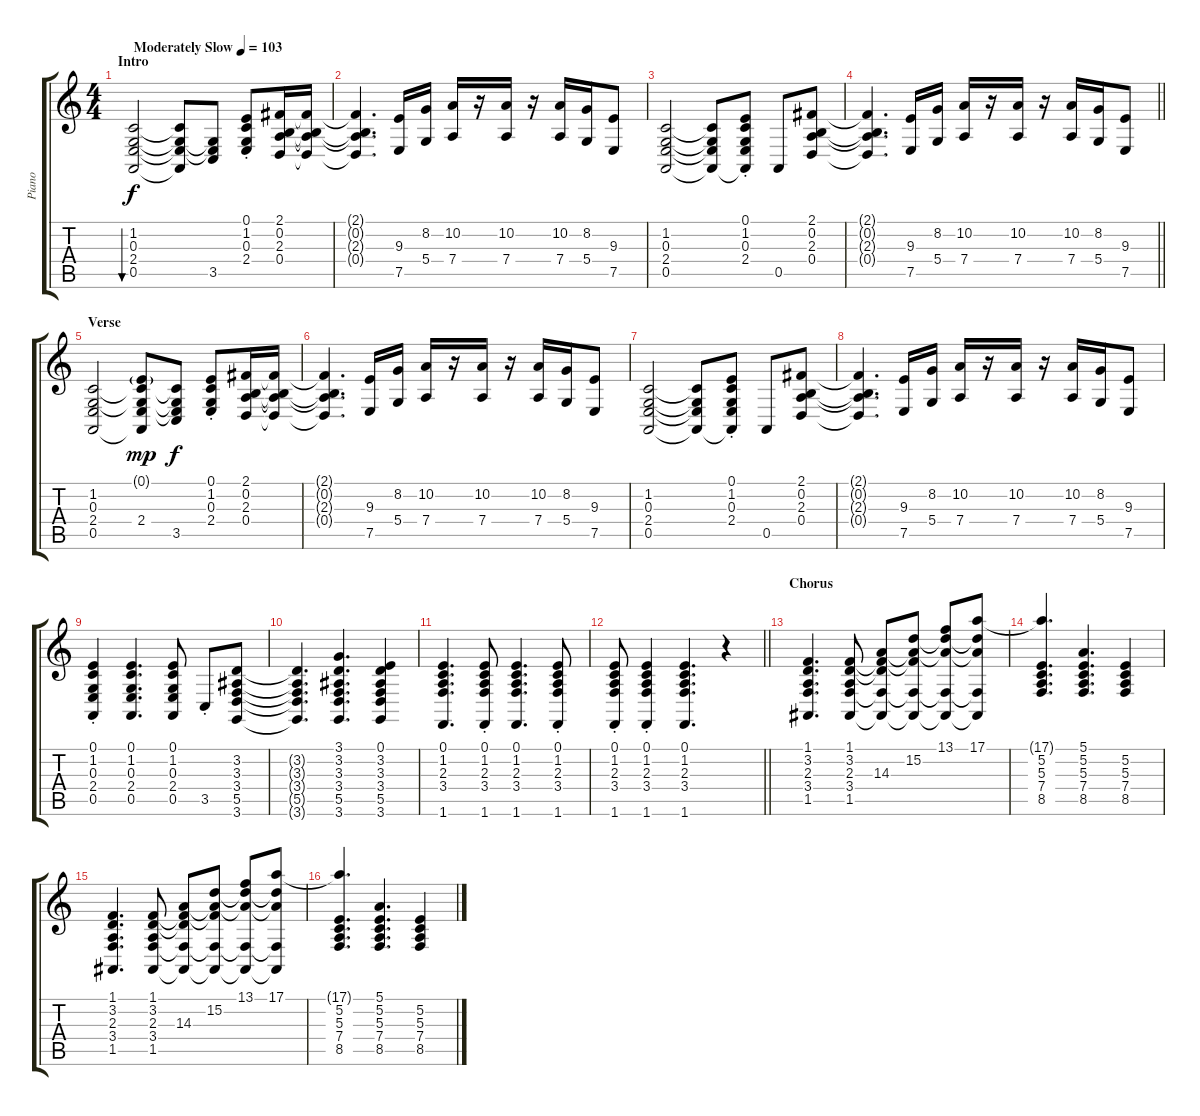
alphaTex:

\track ("Piano" "Piano") {instrument acousticgrandpiano}
\staff {score tabs}
\tuning (E4 B3 G3 D3 A2 E2) {hide}
\ts (4 4)
\section ("" "Intro")
\tempo (103 "Moderately Slow")
\clef g2
\ks c
(1.2 0.3 2.4 0.5).2{bu 240 dy f instrument acousticgrandpiano} (1.2{t} 0.3{t} 2.4{t} 0.5{t}).8 (0.3{t} 2.4{t} 3.5).8 (0.1{st} 1.2{st} 0.3{st} 2.4{st}).8 (2.1 0.2 2.3 0.4).16 (2.1{t} 0.2{t} 2.3{t} 0.4{t}).16 |
(2.1{t} 0.2{t} 2.3{t} 0.4{t}).4{d} (9.3 7.5).16 (8.2 5.4).16 (10.2 7.4).16 r.16 (10.2 7.4).16 r.16 (10.2 7.4).16 (8.2 5.4).16 (9.3 7.5).8 |
(1.2 0.3 2.4 0.5).2 (1.2{t} 0.3{t} 2.4{t} 0.5{t}).8 (0.1{st} 1.2{st} 0.3{st} 2.4{st} 0.5{t}).8 0.5.8 (2.1 0.2 2.3 0.4).8 |
\barLineRight lightlight
(2.1{t} 0.2{t} 2.3{t} 0.4{t}).4{d} (9.3 7.5).16 (8.2 5.4).16 (10.2 7.4).16 r.16 (10.2 7.4).16 r.16 (10.2 7.4).16 (8.2 5.4).16 (9.3 7.5).8 |
\section ("" "Verse")
(1.2 0.3 2.4 0.5).2 (0.1{g} 1.2{t} 0.3{t} 2.4 0.5{t}).8{dy mp} (1.2{t} 0.3{t} 2.4{t} 3.5).8{dy f} (0.1{st} 1.2{st} 0.3{st} 2.4{st}).8 (2.1 0.2 2.3 0.4).16 (2.1{t} 0.2{t} 2.3{t} 0.4{t}).16 |
(2.1{t} 0.2{t} 2.3{t} 0.4{t}).4{d} (9.3 7.5).16 (8.2 5.4).16 (10.2 7.4).16 r.16 (10.2 7.4).16 r.16 (10.2 7.4).16 (8.2 5.4).16 (9.3 7.5).8 |
(1.2 0.3 2.4 0.5).2 (1.2{t} 0.3{t} 2.4{t} 0.5{t}).8 (0.1{st} 1.2{st} 0.3{st} 2.4{st} 0.5{t}).8 0.5.8 (2.1 0.2 2.3 0.4).8 |
(2.1{t} 0.2{t} 2.3{t} 0.4{t}).4{d} (9.3 7.5).16 (8.2 5.4).16 (10.2 7.4).16 r.16 (10.2 7.4).16 r.16 (10.2 7.4).16 (8.2 5.4).16 (9.3 7.5).8 |
(0.1{st} 1.2{st} 0.3{st} 2.4{st} 0.5{st}).4 (0.1 1.2 0.3 2.4 0.5).4{d} (0.1 1.2 0.3 2.4 0.5).8 3.5{st}.8 (3.2 3.3 3.4 5.5 3.6).8 |
(3.2{t} 3.3{t} 3.4{t} 5.5{t} 3.6{t}).4{d} (3.1 3.2 3.3 3.4 5.5 3.6).4{d} (0.1 3.2 3.3 3.4 5.5 3.6).4 |
(0.1 1.2 2.3 3.4 1.6).4{d} (0.1{st} 1.2{st} 2.3{st} 3.4{st} 1.6{st}).8 (0.1 1.2 2.3 3.4 1.6).4{d} (0.1{st} 1.2{st} 2.3{st} 3.4{st} 1.6{st}).8 |
\barLineRight lightlight
(0.1{st} 1.2{st} 2.3{st} 3.4{st} 1.6{st}).8 (0.1{st} 1.2{st} 2.3{st} 3.4{st} 1.6{st}).4 (0.1 1.2 2.3 3.4 1.6).4{d} r.4 |
\section ("" "Chorus")
(1.1 3.2 2.3 3.4 1.5).4{d} (1.1 3.2 2.3 3.4 1.5).8 (1.1{t} 3.2{t} 14.3 3.4{t} 1.5{t}).8 (1.1{t} 15.2 14.3{t} 3.4{t} 1.5{t}).8 (13.1 15.2{t} 14.3{t} 3.4{t} 1.5{t}).8 (17.1 15.2{t} 14.3{t} 3.4{t} 1.5{t}).8 |
(17.1{t} 5.2 5.3 7.4 8.5).4{d} (5.1 5.2 5.3 7.4 8.5).4{d} (5.2 5.3 7.4 8.5).4 |
(1.1 3.2 2.3 3.4 1.5).4{d} (1.1 3.2 2.3 3.4 1.5).8 (1.1{t} 3.2{t} 14.3 3.4{t} 1.5{t}).8 (1.1{t} 15.2 14.3{t} 3.4{t} 1.5{t}).8 (13.1 15.2{t} 14.3{t} 3.4{t} 1.5{t}).8 (17.1 15.2{t} 14.3{t} 3.4{t} 1.5{t}).8 |
(17.1{t} 5.2 5.3 7.4 8.5).4{d} (5.1 5.2 5.3 7.4 8.5).4{d} (5.2 5.3 7.4 8.5).4
